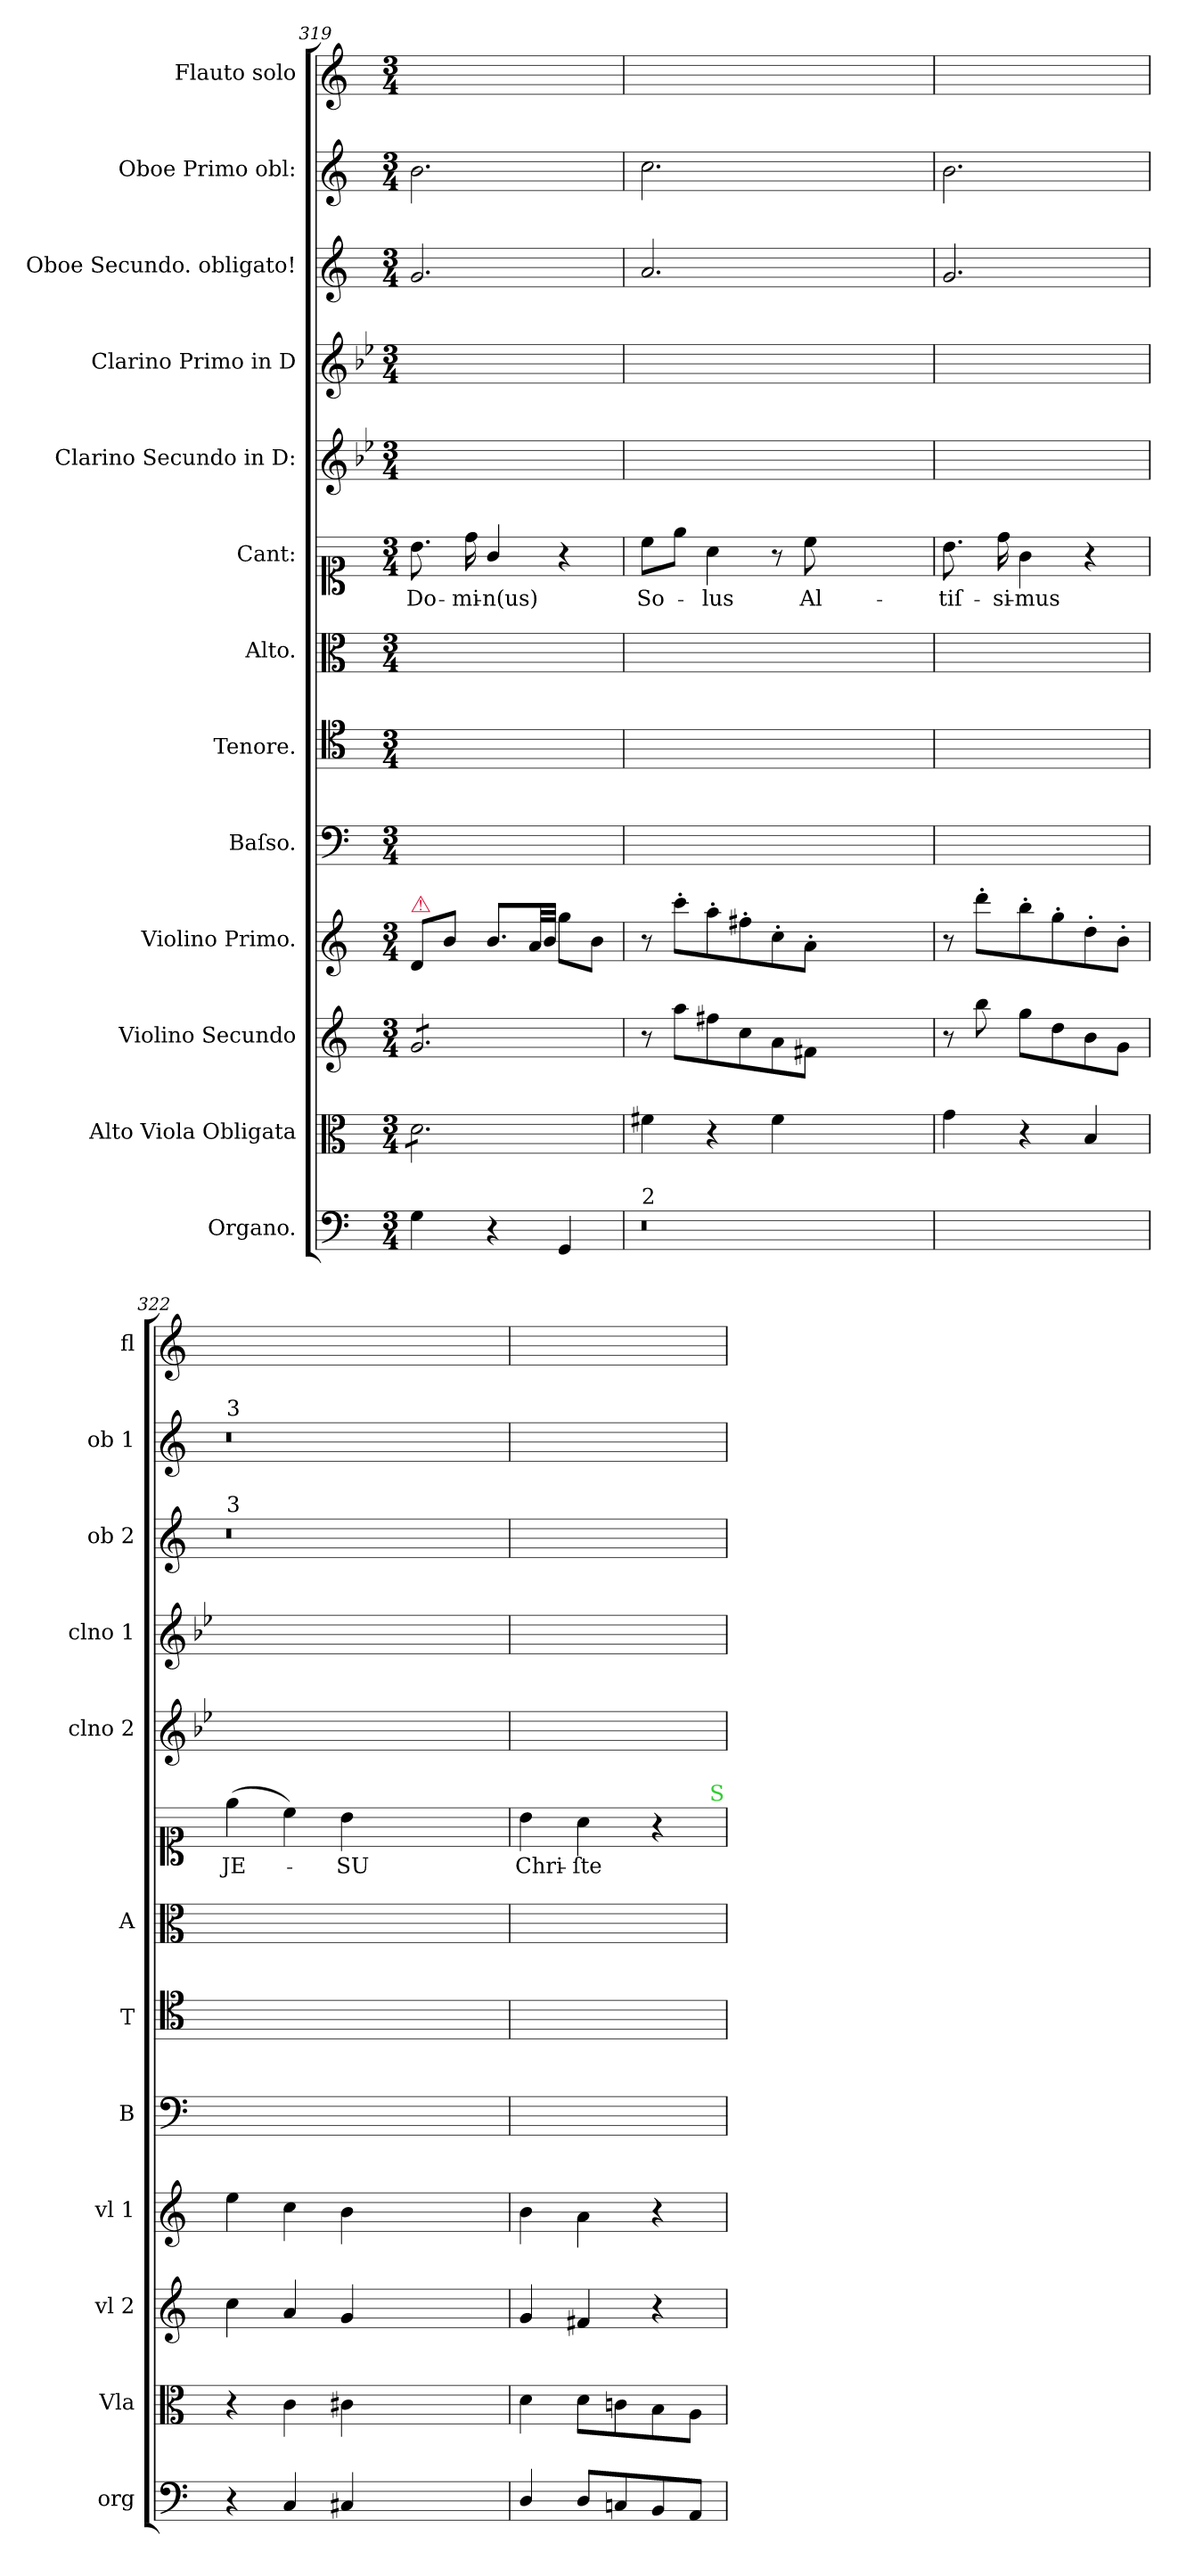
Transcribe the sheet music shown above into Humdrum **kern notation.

**kern	**kern	**kern	**kern	**kern	**kern	**kern	**kern	**text	**kern	**kern	**kern	**kern	**kern
*part13	*part12	*part11	*part10	*part9	*part8	*part7	*part6	*part6	*part5	*part4	*part3	*part2	*part1
*staff13	*staff12	*staff11	*staff10	*staff9	*staff8	*staff7	*staff6	*staff6	*staff5	*staff4	*staff3	*staff2	*staff1
*I"Organo.	*I"Alto Viola Obligata	*I"Violino Secundo	*I"Violino Primo.	*I"Baſso.	*I"Tenore.	*I"Alto.	*I"Cant:	*	*I"Clarino Secundo in D:	*I"Clarino Primo in D	*I"Oboe Secundo. obligato!	*I"Oboe Primo obl:	*I"Flauto solo
*I'org	*I'Vla	*I'vl 2	*I'vl 1	*I'B	*I'T	*I'A	*	*	*I'clno 2	*I'clno 1	*I'ob 2	*I'ob 1	*I'fl
*clefF4	*clefC3	*clefG2	*clefG2	*clefF4	*clefC4	*clefC3	*clefC1	*	*clefG2	*clefG2	*clefG2	*clefG2	*clefG2
*	*	*	*	*	*	*	*	*	*ITrd-1c-2	*ITrd-1c-2	*	*	*
*k[]	*k[]	*k[]	*k[]	*k[]	*k[]	*k[]	*k[]	*	*k[]	*k[]	*k[]	*k[]	*k[]
*C:	*C:	*C:	*C:	*C:	*C:	*C:	*C:	*	*C:	*C:	*C:	*C:	*C:
*M3/4	*M3/4	*M3/4	*M3/4	*M3/4	*M3/4	*M3/4	*M3/4	*	*M3/4	*M3/4	*M3/4	*M3/4	*M3/4
=319	=319	=319	=319	=319	=319	=319	=319	=319	=319	=319	=319	=319	=319
!	!	!	!LO:TX:a:color=crimson:t=⚠	!	!	!	!	!	!	!	!	!	!
*	*tremolo	*	*	*	*	*	*	*	*	*	*	*	*
*	*	*tremolo	*	*	*	*	*	*	*	*	*	*	*
4G\	8d\L	8g/L	8d/L	2.ryy	2.ryy	2.ryy	8.b\	Do-	2.ryy	2.ryy	2.g/	2.b\	2.ryy
.	8d\	8g/	8b\J	.	.	.	.	.	.	.	.	.	.
.	.	.	.	.	.	.	16dd\	-mi-	.	.	.	.	.
4r	8d\	8g/	8.b/L	.	.	.	4g/	-n(us)	.	.	.	.	.
.	8d\	8g/	.	.	.	.	.	.	.	.	.	.	.
.	.	.	32a/LL	.	.	.	.	.	.	.	.	.	.
.	.	.	32b/JJJ	.	.	.	.	.	.	.	.	.	.
4GG/	8d\	8g/	8gg\L	.	.	.	4r	.	.	.	.	.	.
.	8d\J	8g/J	8b\J	.	.	.	.	.	.	.	.	.	.
*	*	*Xtremolo	*	*	*	*	*	*	*	*	*	*	*
*	*Xtremolo	*	*	*	*	*	*	*	*	*	*	*	*
=320	=320	=320	=320	=320	=320	=320	=320	=320	=320	=320	=320	=320	=320
!LO:TX:a:t=2	!	!	!	!	!	!	!	!	!	!	!	!	!
!LO:N:vis=0	!	!	!	!	!	!	!	!	!	!	!	!	!
1.r	4f#X\	8r	8r	2.ryy	2.ryy	2.ryy	8cc\L	So-	2.ryy	2.ryy	2.a/	2.cc\	2.ryy
.	.	8aa\L	8ccc'>\L	.	.	.	8ee\J	.	.	.	.	.	.
.	4r	8ff#X\	8aa'>\	.	.	.	4a\	-lus	.	.	.	.	.
.	.	8cc\	8ff#X'>\	.	.	.	.	.	.	.	.	.	.
.	4f#\	8a\	8cc'>\	.	.	.	8r	.	.	.	.	.	.
.	.	8f#X\J	8a'>\J	.	.	.	8cc\	Al-	.	.	.	.	.
.	2.ryy	2.ryy	2.ryy	2.ryy	2.ryy	2.ryy	2.ryy	.	2.ryy	2.ryy	2.ryy	2.ryy	2.ryy
=321	=321	=321	=321	=321	=321	=321	=321	=321	=321	=321	=321	=321	=321
2.ryy	4g\	8r	8r	2.ryy	2.ryy	2.ryy	8.b\	-tiſ-	2.ryy	2.ryy	2.g/	2.b\	2.ryy
.	.	8bb\	8ddd'>\L	.	.	.	.	.	.	.	.	.	.
.	.	.	.	.	.	.	16dd\	-si-	.	.	.	.	.
.	4r	8gg\L	8bb'>\	.	.	.	4g\	-mus	.	.	.	.	.
.	.	8dd\	8gg'>\	.	.	.	.	.	.	.	.	.	.
.	4B/	8b\	8dd'>\	.	.	.	4r	.	.	.	.	.	.
.	.	8g\J	8b'>\J	.	.	.	.	.	.	.	.	.	.
=322	=322	=322	=322	=322	=322	=322	=322	=322	=322	=322	=322	=322	=322
!	!	!	!	!	!	!	!	!	!	!	!	!LO:TX:a:t=3	!
!	!	!	!	!	!	!	!	!	!	!	!LO:TX:a:t=3	!	!
!	!	!	!	!	!	!	!	!	!	!	!LO:N:vis=0	!LO:N:vis=0	!
4r	4r	4cc\	4ee\	2.ryy	2.ryy	2.ryy	(>4ee\	JE-	2.ryy	2.ryy	1.r	1.r	2.ryy
4C/	4c\	4a/	4cc\	.	.	.	4cc\)	.	.	.	.	.	.
4C#X/	4c#X\	4g/	4b\	.	.	.	4b\	-SU	.	.	.	.	.
2.ryy	2.ryy	2.ryy	2.ryy	2.ryy	2.ryy	2.ryy	2.ryy	.	2.ryy	2.ryy	.	.	2.ryy
=323	=323	=323	=323	=323	=323	=323	=323	=323	=323	=323	=323	=323	=323
4D/	4d\	4g/	4b\	2.ryy	2.ryy	2.ryy	4b\	Chri-	2.ryy	2.ryy	2.ryy	2.ryy	2.ryy
8D/L	8d\L	4f#X/	4a\	.	.	.	4a\	-ſte	.	.	.	.	.
8Cn/	8cn\	.	.	.	.	.	.	.	.	.	.	.	.
8BB/	8B\	4r	4r	.	.	.	4r	.	.	.	.	.	.
8AA/J	8A\J	.	.	.	.	.	.	.	.	.	.	.	.
!	!	!	!	!	!	!	!LO:TX:a:color=limegreen:t=S	!	!	!	!	!	!
=	=	=	=	=	=	=	=	=	=	=	=	=	=
*-	*-	*-	*-	*-	*-	*-	*-	*-	*-	*-	*-	*-	*-
